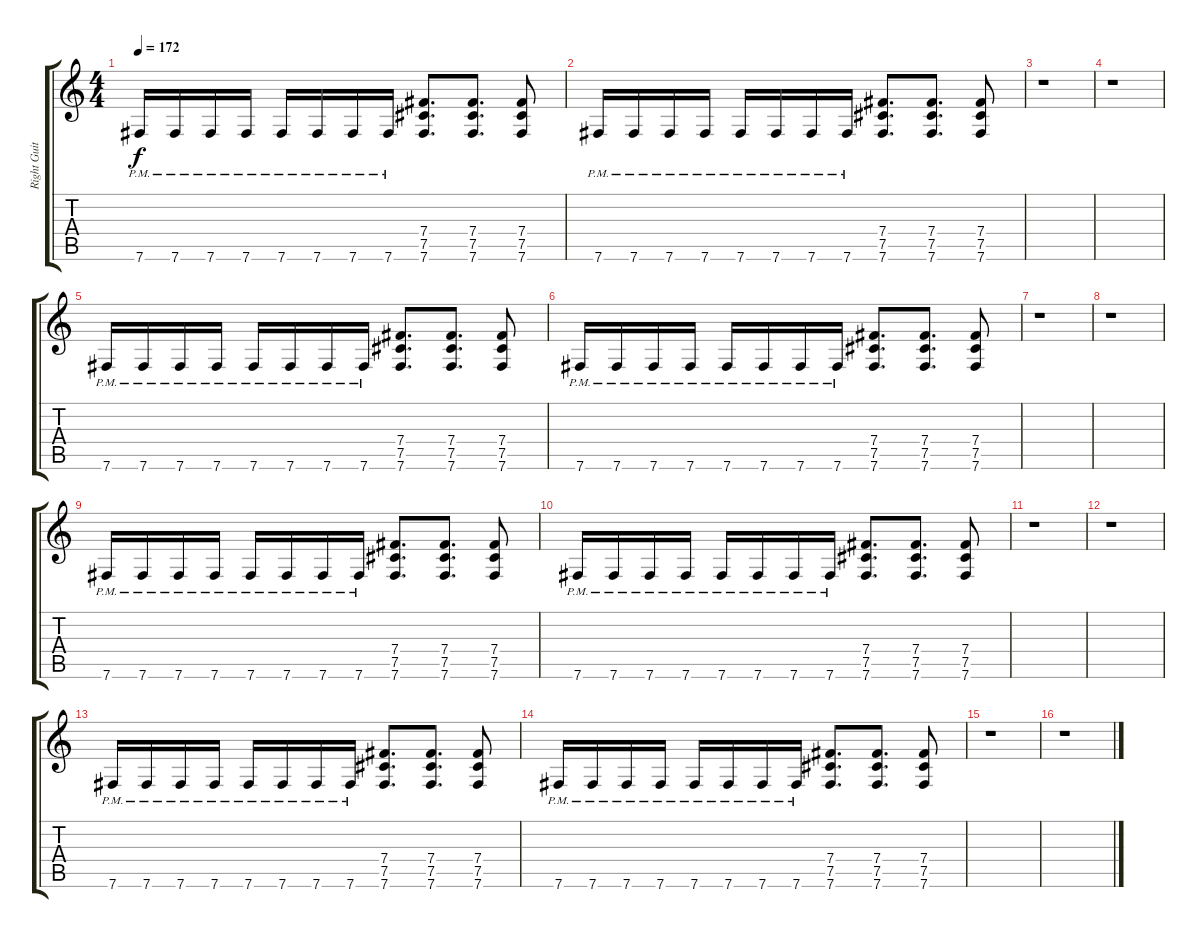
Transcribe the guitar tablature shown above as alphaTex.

\track ("Right Guitar" "Right Guit") {instrument distortionguitar}
\staff {score tabs}
\tuning (Db4 Ab3 E3 B2 Gb2 B1) {hide}
\ts (4 4)
\tempo 172
\clef g2
\ks c
7.6{pm}.16{dy f} 7.6{pm}.16 7.6{pm}.16 7.6{pm}.16 7.6{pm}.16 7.6{pm}.16 7.6{pm}.16 7.6{pm}.16 (7.4 7.5 7.6).8{d} (7.4 7.5 7.6).8{d} (7.4 7.5 7.6).8 |
7.6{pm}.16 7.6{pm}.16 7.6{pm}.16 7.6{pm}.16 7.6{pm}.16 7.6{pm}.16 7.6{pm}.16 7.6{pm}.16 (7.4 7.5 7.6).8{d} (7.4 7.5 7.6).8{d} (7.4 7.5 7.6).8 |
r.1 |
r.1 |
7.6{pm}.16 7.6{pm}.16 7.6{pm}.16 7.6{pm}.16 7.6{pm}.16 7.6{pm}.16 7.6{pm}.16 7.6{pm}.16 (7.4 7.5 7.6).8{d} (7.4 7.5 7.6).8{d} (7.4 7.5 7.6).8 |
7.6{pm}.16 7.6{pm}.16 7.6{pm}.16 7.6{pm}.16 7.6{pm}.16 7.6{pm}.16 7.6{pm}.16 7.6{pm}.16 (7.4 7.5 7.6).8{d} (7.4 7.5 7.6).8{d} (7.4 7.5 7.6).8 |
r.1 |
r.1 |
7.6{pm}.16 7.6{pm}.16 7.6{pm}.16 7.6{pm}.16 7.6{pm}.16 7.6{pm}.16 7.6{pm}.16 7.6{pm}.16 (7.4 7.5 7.6).8{d} (7.4 7.5 7.6).8{d} (7.4 7.5 7.6).8 |
7.6{pm}.16 7.6{pm}.16 7.6{pm}.16 7.6{pm}.16 7.6{pm}.16 7.6{pm}.16 7.6{pm}.16 7.6{pm}.16 (7.4 7.5 7.6).8{d} (7.4 7.5 7.6).8{d} (7.4 7.5 7.6).8 |
r.1 |
r.1 |
7.6{pm}.16 7.6{pm}.16 7.6{pm}.16 7.6{pm}.16 7.6{pm}.16 7.6{pm}.16 7.6{pm}.16 7.6{pm}.16 (7.4 7.5 7.6).8{d} (7.4 7.5 7.6).8{d} (7.4 7.5 7.6).8 |
7.6{pm}.16 7.6{pm}.16 7.6{pm}.16 7.6{pm}.16 7.6{pm}.16 7.6{pm}.16 7.6{pm}.16 7.6{pm}.16 (7.4 7.5 7.6).8{d} (7.4 7.5 7.6).8{d} (7.4 7.5 7.6).8 |
r.1 |
r.1
